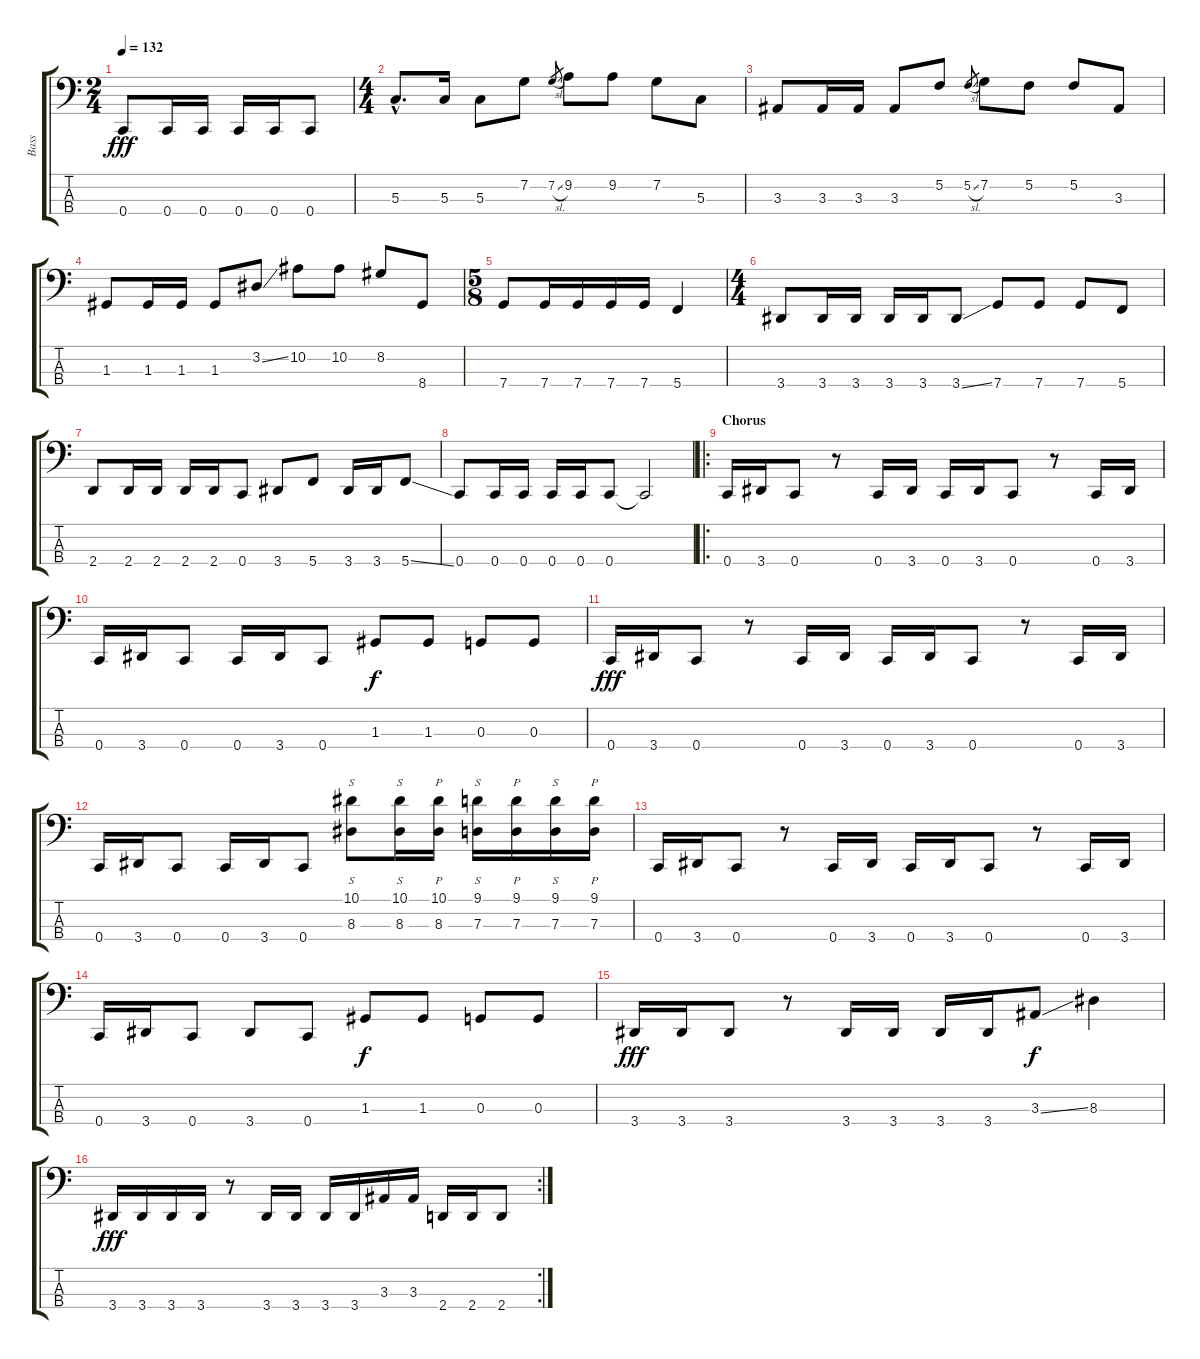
\track ("Bass" "Bass") {instrument electricbassfinger}
\staff {score tabs}
\tuning (F2 C2 G1 C1) {hide}
\ts (2 4)
\tempo 132
\clef f4
\ks c
0.4.8{dy fff} 0.4.16 0.4.16 0.4.16 0.4.16 0.4.8 |
\ts (4 4)
5.3{hac}.8{d} 5.3.16 5.3.8 7.2.8 7.2{sl}.8{gr} 9.2.8 9.2.8 7.2.8 5.3.8 |
3.3.8 3.3.16 3.3.16 3.3.8 5.2.8 5.2{sl}.8{gr} 7.2.8 5.2.8 5.2.8 3.3.8 |
1.3.8 1.3.16 1.3.16 1.3.8 3.2{ss}.8 10.2.8 10.2.8 8.2.8 8.4.8 |
\ts (5 8)
7.4.8 7.4.16 7.4.16 7.4.16 7.4.16 5.4.4 |
\ts (4 4)
3.4.8 3.4.16 3.4.16 3.4.16 3.4.16 3.4{ss}.8 7.4.8 7.4.8 7.4.8 5.4.8 |
2.4.8 2.4.16 2.4.16 2.4.16 2.4.16 0.4.8 3.4.8 5.4.8 3.4.16 3.4.16 5.4{ss}.8 |
0.4.8 0.4.16 0.4.16 0.4.16 0.4.16 0.4.8 0.4{t}.2 |
\ro
\section ("" "Chorus")
0.4.16 3.4.16 0.4.8 r.8 0.4.16 3.4.16 0.4.16 3.4.16 0.4.8 r.8 0.4.16 3.4.16 |
0.4.16 3.4.16 0.4.8 0.4.16 3.4.16 0.4.8 1.3.8{dy f} 1.3.8 0.3.8 0.3.8 |
0.4.16{dy fff} 3.4.16 0.4.8 r.8 0.4.16 3.4.16 0.4.16 3.4.16 0.4.8 r.8 0.4.16 3.4.16 |
0.4.16 3.4.16 0.4.8 0.4.16 3.4.16 0.4.8 (10.1 8.3).8{s instrument slapbass1} (10.1 8.3).16{s} (10.1 8.3).16{p} (9.1 7.3).16{s} (9.1 7.3).16{p} (9.1 7.3).16{s} (9.1 7.3).16{p} |
0.4.16{instrument electricbassfinger} 3.4.16 0.4.8 r.8 0.4.16 3.4.16 0.4.16 3.4.16 0.4.8 r.8 0.4.16 3.4.16 |
0.4.16 3.4.16 0.4.8 3.4.8 0.4.8 1.3.8{dy f} 1.3.8 0.3.8 0.3.8 |
3.4.16{dy fff} 3.4.16 3.4.8 r.8 3.4.16 3.4.16 3.4.16 3.4.16 3.3{ss}.8{dy f} 8.3.4 |
\rc 2
3.4.16{dy fff} 3.4.16 3.4.16 3.4.16 r.8 3.4.16 3.4.16 3.4.16 3.4.16 3.3.16 3.3.16 2.4.16 2.4.16 2.4.8
